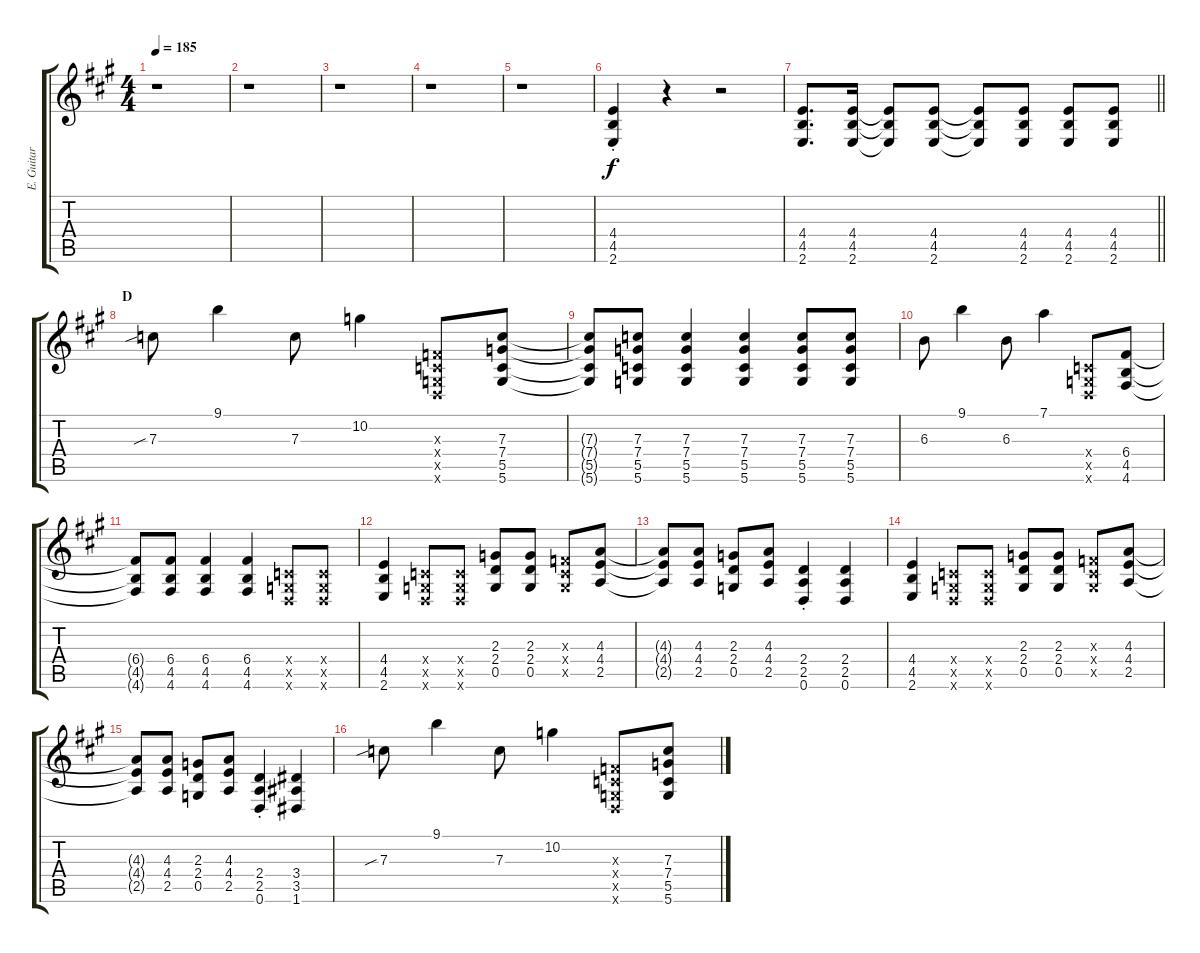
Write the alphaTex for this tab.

\track ("E. Guitar III" "E. Guitar ") {instrument overdrivenguitar}
\staff {score tabs}
\tuning (D4 A3 F3 C3 G2 D2) {hide}
\ts (4 4)
\tempo 185
\clef g2
\ks a
r.1{dy f} |
r.1 |
r.1 |
r.1 |
r.1 |
(4.4{st} 4.5{st} 2.6{st}).4 r.4 r.2 |
\barLineRight lightlight
(4.4 4.5 2.6).8{d} (4.4 4.5 2.6).16 (4.4{t} 4.5{t} 2.6{t}).8 (4.4 4.5 2.6).8 (4.4{t} 4.5{t} 2.6{t}).8 (4.4 4.5 2.6).8 (4.4 4.5 2.6).8 (4.4 4.5 2.6).8 |
\section ("" "D")
7.3{sib}.8 9.1.4 7.3.8 10.2.4 (0.3{x} 0.4{x} 0.5{x} 0.6{x}).8 (7.3 7.4 5.5 5.6).8 |
(7.3{t} 7.4{t} 5.5{t} 5.6{t}).8 (7.3 7.4 5.5 5.6).8 (7.3 7.4 5.5 5.6).4 (7.3 7.4 5.5 5.6).4 (7.3 7.4 5.5 5.6).8 (7.3 7.4 5.5 5.6).8 |
6.3.8 9.1.4 6.3.8 7.1.4 (0.4{x} 0.5{x} 0.6{x}).8 (6.4 4.5 4.6).8 |
(6.4{t} 4.5{t} 4.6{t}).8 (6.4 4.5 4.6).8 (6.4 4.5 4.6).4 (6.4 4.5 4.6).4 (0.4{x} 0.5{x} 0.6{x}).8 (0.4{x} 0.5{x} 0.6{x}).8 |
(4.4 4.5 2.6).4 (0.4{x} 0.5{x} 0.6{x}).8 (0.4{x} 0.5{x} 0.6{x}).8 (2.3 2.4 0.5).8 (2.3 2.4 0.5).8 (0.3{x} 0.4{x} 0.5{x}).8 (4.3 4.4 2.5).8 |
(4.3{t} 4.4{t} 2.5{t}).8 (4.3 4.4 2.5).8 (2.3 2.4 0.5).8 (4.3 4.4 2.5).8 (2.4{st} 2.5{st} 0.6{st}).4 (2.4 2.5 0.6).4 |
(4.4 4.5 2.6).4 (0.4{x} 0.5{x} 0.6{x}).8 (0.4{x} 0.5{x} 0.6{x}).8 (2.3 2.4 0.5).8 (2.3 2.4 0.5).8 (0.3{x} 0.4{x} 0.5{x}).8 (4.3 4.4 2.5).8 |
(4.3{t} 4.4{t} 2.5{t}).8 (4.3 4.4 2.5).8 (2.3 2.4 0.5).8 (4.3 4.4 2.5).8 (2.4{st} 2.5{st} 0.6{st}).4 (3.4 3.5 1.6).4 |
7.3{sib}.8 9.1.4 7.3.8 10.2.4 (0.3{x} 0.4{x} 0.5{x} 0.6{x}).8 (7.3 7.4 5.5 5.6).8
